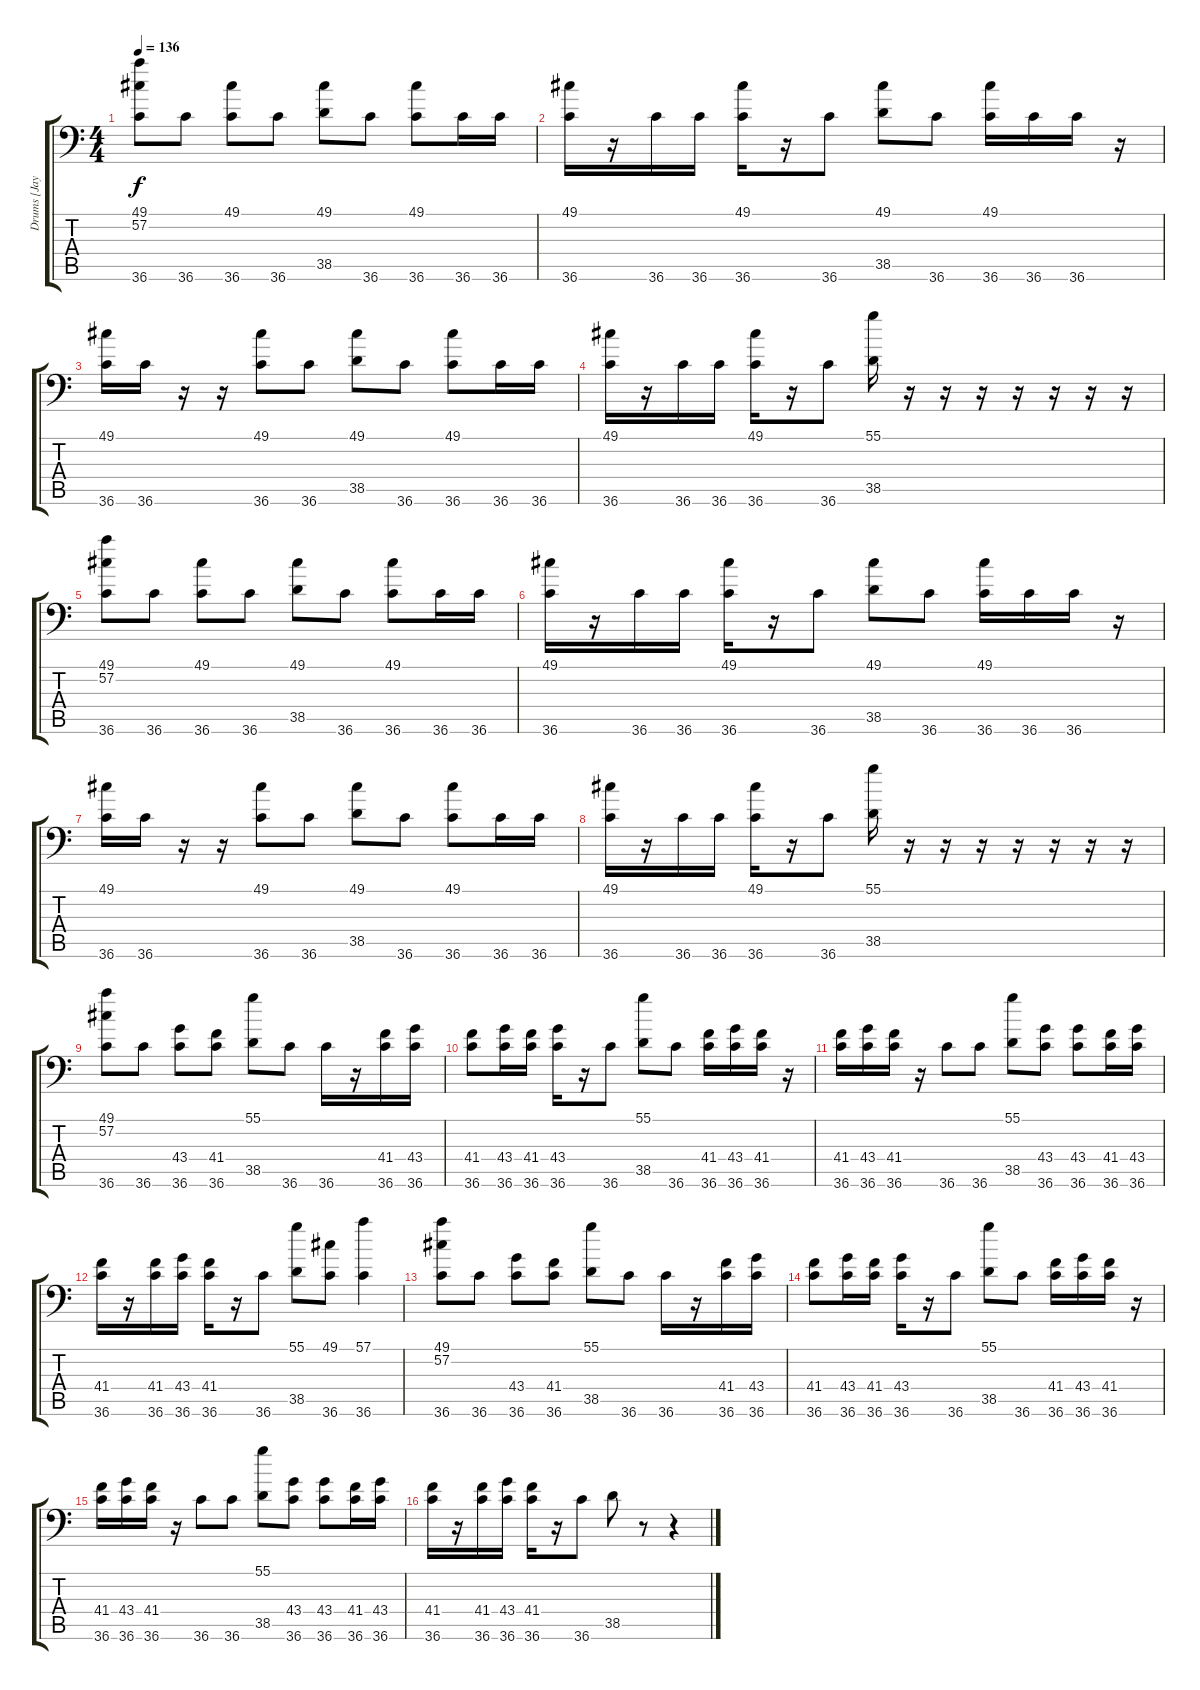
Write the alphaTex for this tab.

\track ("Drums [Jay Scott]" "Drums [Jay") {instrument acousticgrandpiano}
\staff {score tabs}
\tuning (C-1 C-1 C-1 C-1 C-1 C-1) {hide}
\ts (4 4)
\tempo 136
\clef f4
\ks c
(49.1 57.2 36.6).8{dy f} 36.6.8 (49.1 36.6).8 36.6.8 (49.1 38.5).8 36.6.8 (49.1 36.6).8 36.6.16 36.6.16 |
(49.1 36.6).16 r.16 36.6.16 36.6.16 (49.1 36.6).16 r.16 36.6.8 (49.1 38.5).8 36.6.8 (49.1 36.6).16 36.6.16 36.6.16 r.16 |
(49.1 36.6).16 36.6.16 r.16 r.16 (49.1 36.6).8 36.6.8 (49.1 38.5).8 36.6.8 (49.1 36.6).8 36.6.16 36.6.16 |
(49.1 36.6).16 r.16 36.6.16 36.6.16 (49.1 36.6).16 r.16 36.6.8 (55.1 38.5).16 r.16 r.16 r.16 r.16 r.16 r.16 r.16 |
(49.1 57.2 36.6).8 36.6.8 (49.1 36.6).8 36.6.8 (49.1 38.5).8 36.6.8 (49.1 36.6).8 36.6.16 36.6.16 |
(49.1 36.6).16 r.16 36.6.16 36.6.16 (49.1 36.6).16 r.16 36.6.8 (49.1 38.5).8 36.6.8 (49.1 36.6).16 36.6.16 36.6.16 r.16 |
(49.1 36.6).16 36.6.16 r.16 r.16 (49.1 36.6).8 36.6.8 (49.1 38.5).8 36.6.8 (49.1 36.6).8 36.6.16 36.6.16 |
(49.1 36.6).16 r.16 36.6.16 36.6.16 (49.1 36.6).16 r.16 36.6.8 (55.1 38.5).16 r.16 r.16 r.16 r.16 r.16 r.16 r.16 |
(49.1 57.2 36.6).8 36.6.8 (43.4 36.6).8 (41.4 36.6).8 (55.1 38.5).8 36.6.8 36.6.16 r.16 (41.4 36.6).16 (43.4 36.6).16 |
(41.4 36.6).8 (43.4 36.6).16 (41.4 36.6).16 (43.4 36.6).16 r.16 36.6.8 (55.1 38.5).8 36.6.8 (41.4 36.6).16 (43.4 36.6).16 (41.4 36.6).16 r.16 |
(41.4 36.6).16 (43.4 36.6).16 (41.4 36.6).16 r.16 36.6.8 36.6.8 (55.1 38.5).8 (43.4 36.6).8 (43.4 36.6).8 (41.4 36.6).16 (43.4 36.6).16 |
(41.4 36.6).16 r.16 (41.4 36.6).16 (43.4 36.6).16 (41.4 36.6).16 r.16 36.6.8 (55.1 38.5).8 (49.1 36.6).8 (57.1 36.6).4 |
(49.1 57.2 36.6).8 36.6.8 (43.4 36.6).8 (41.4 36.6).8 (55.1 38.5).8 36.6.8 36.6.16 r.16 (41.4 36.6).16 (43.4 36.6).16 |
(41.4 36.6).8 (43.4 36.6).16 (41.4 36.6).16 (43.4 36.6).16 r.16 36.6.8 (55.1 38.5).8 36.6.8 (41.4 36.6).16 (43.4 36.6).16 (41.4 36.6).16 r.16 |
(41.4 36.6).16 (43.4 36.6).16 (41.4 36.6).16 r.16 36.6.8 36.6.8 (55.1 38.5).8 (43.4 36.6).8 (43.4 36.6).8 (41.4 36.6).16 (43.4 36.6).16 |
(41.4 36.6).16 r.16 (41.4 36.6).16 (43.4 36.6).16 (41.4 36.6).16 r.16 36.6.8 38.5.8 r.8 r.4
